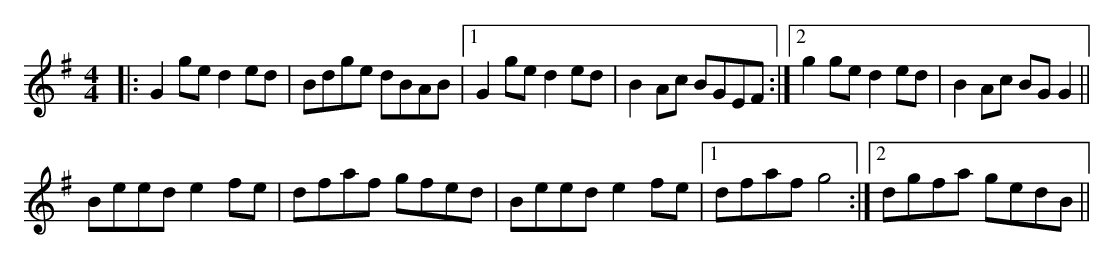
X:1
M:4/4
K:G
|:G2ge d2ed|Bdge dBAB|1 G2ge d2ed|B2Ac BGEF:|2 g2ge d2ed|B2Ac BGG2||
Beed e2fe|dfaf gfed|Beed e2fe|1 dfaf g4:|2 dgfa gedB||
